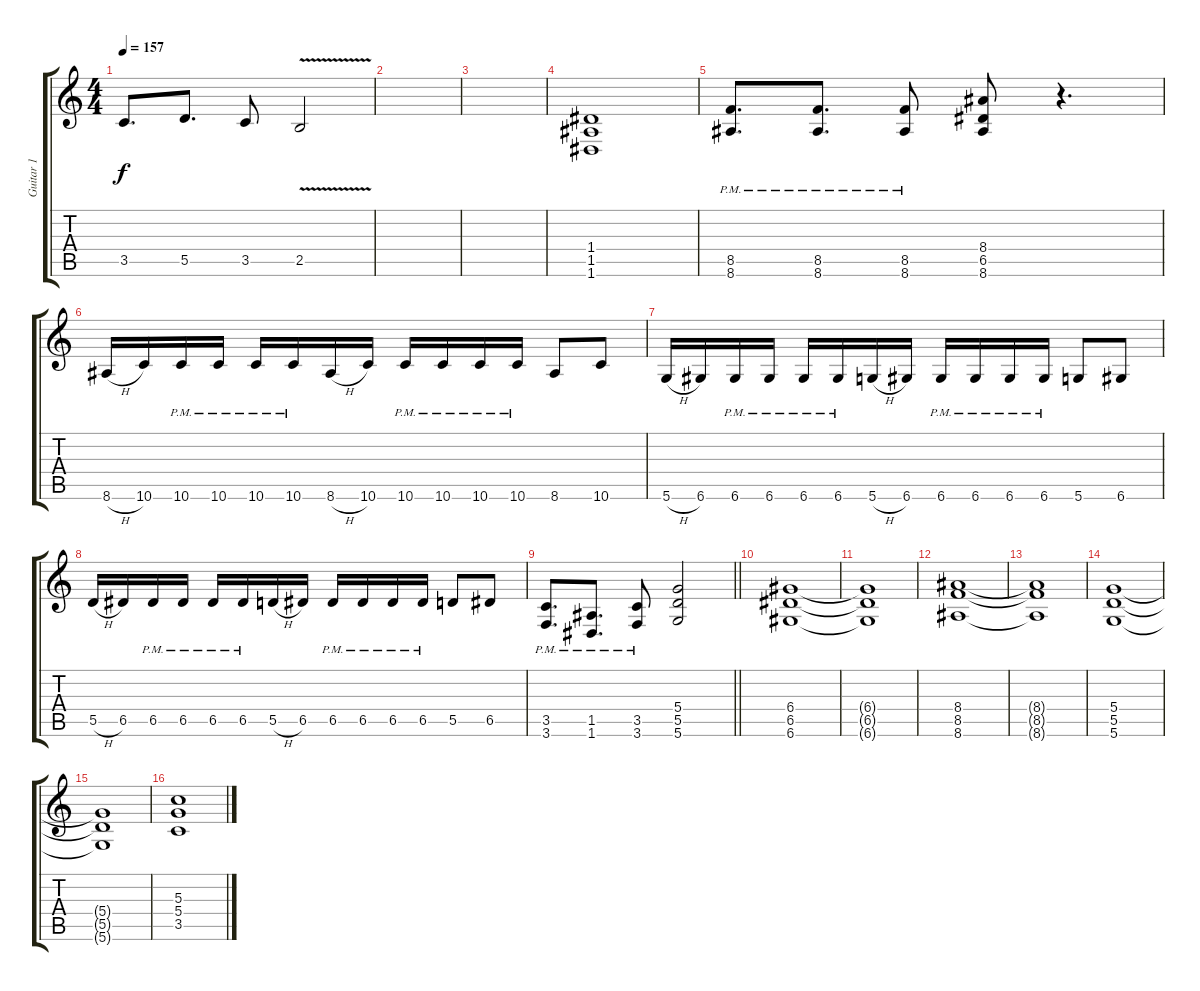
\track ("Guitar 1" "Guitar 1") {instrument distortionguitar}
\staff {score tabs}
\tuning (E4 B3 G3 D3 A2 D2) {hide}
\ts (4 4)
\tempo 157
\clef g2
\ks c
3.5.8{d dy f} 5.5.8{d} 3.5.8 2.5{v}.2 |
|
|
(1.4 1.5 1.6).1 |
(8.5{pm} 8.6{pm}).8{d} (8.5{pm} 8.6{pm}).8{d} (8.5{pm} 8.6{pm}).8 (8.4 6.5 8.6).8 r.4{d} |
8.6{h}.16 10.6.16 10.6{pm}.16 10.6{pm}.16 10.6{pm}.16 10.6{pm}.16 8.6{h}.16 10.6.16 10.6{pm}.16 10.6{pm}.16 10.6{pm}.16 10.6{pm}.16 8.6.8 10.6.8 |
5.6{h}.16 6.6.16 6.6{pm}.16 6.6{pm}.16 6.6{pm}.16 6.6{pm}.16 5.6{h}.16 6.6.16 6.6{pm}.16 6.6{pm}.16 6.6{pm}.16 6.6{pm}.16 5.6.8 6.6.8 |
5.5{h}.16 6.5.16 6.5{pm}.16 6.5{pm}.16 6.5{pm}.16 6.5{pm}.16 5.5{h}.16 6.5.16 6.5{pm}.16 6.5{pm}.16 6.5{pm}.16 6.5{pm}.16 5.5.8 6.5.8 |
\barLineRight lightlight
(3.5{pm} 3.6{pm}).8{d} (1.5{pm} 1.6{pm}).8{d} (3.5{pm} 3.6{pm}).8 (5.4 5.5 5.6).2 |
(6.4 6.5 6.6).1 |
(6.4{t} 6.5{t} 6.6{t}).1 |
(8.4 8.5 8.6).1 |
(8.4{t} 8.5{t} 8.6{t}).1 |
(5.4 5.5 5.6).1 |
(5.4{t} 5.5{t} 5.6{t}).1 |
(5.3 5.4 3.5).1
